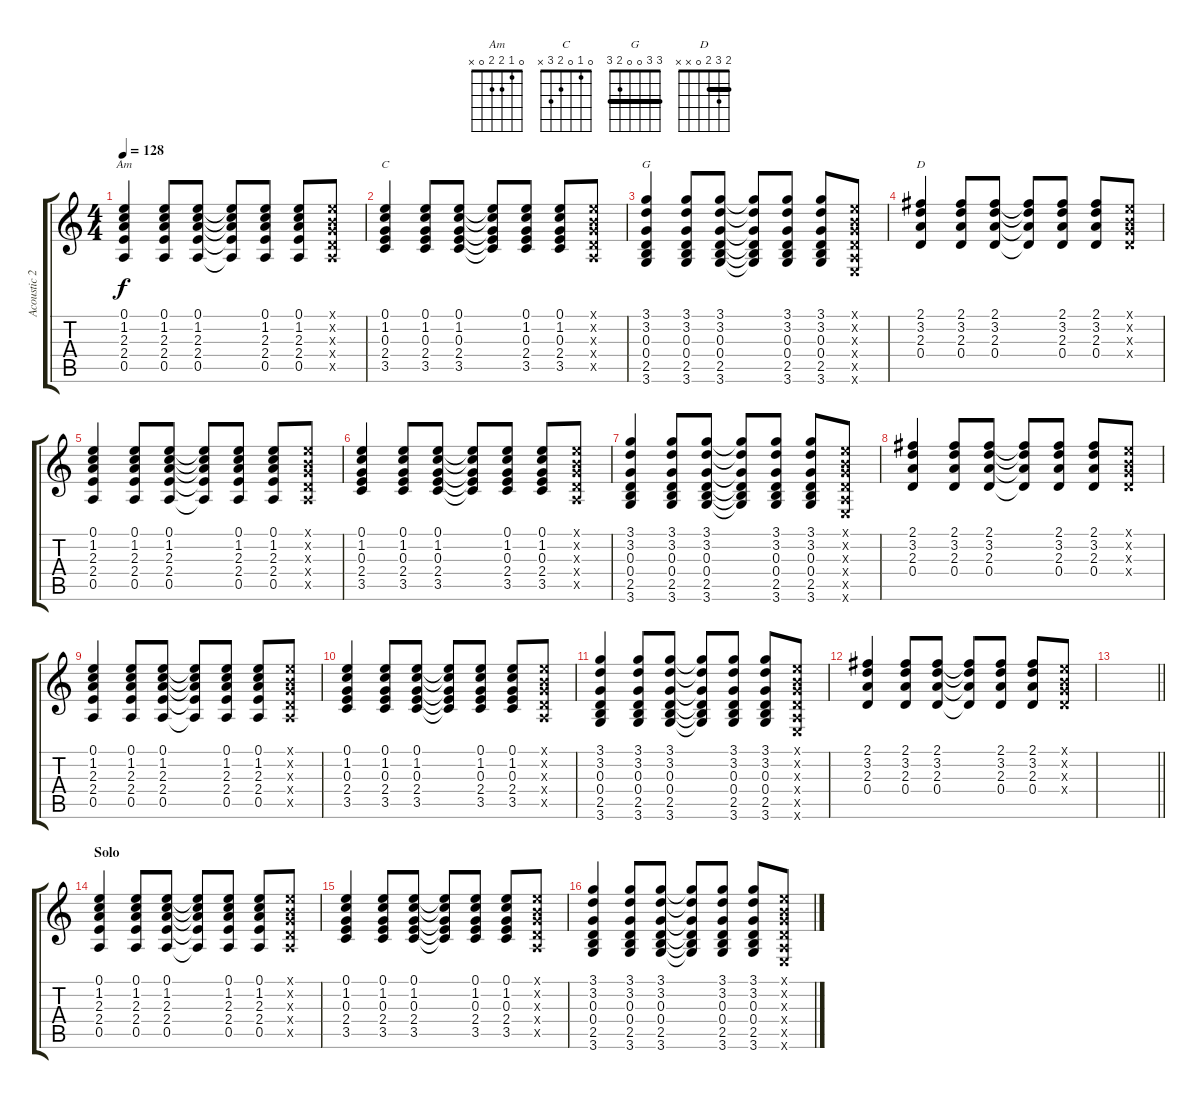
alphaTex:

\track ("Acoustic 2" "Acoustic 2") {instrument acousticguitarsteel}
\staff {score tabs}
\tuning (E4 B3 G3 D3 A2 E2) {hide}
\chord ("Am" 0 1 2 2 0 x)
\chord ("C" 0 1 0 2 3 x)
\chord ("G" 3 3 0 0 2 3) {barre 3}
\chord ("D" 2 3 2 0 x x) {barre 2}
\ts (4 4)
\tempo 128
\clef g2
\ks c
(0.1 1.2 2.3 2.4 0.5).4{ch "Am" dy f} (0.1 1.2 2.3 2.4 0.5).8 (0.1 1.2 2.3 2.4 0.5).8 (0.1{t} 1.2{t} 2.3{t} 2.4{t} 0.5{t}).8 (0.1 1.2 2.3 2.4 0.5).8 (0.1 1.2 2.3 2.4 0.5).8 (0.1{x} 0.2{x} 0.3{x} 0.4{x} 0.5{x}).8 |
(0.1 1.2 0.3 2.4 3.5).4{ch "C"} (0.1 1.2 0.3 2.4 3.5).8 (0.1 1.2 0.3 2.4 3.5).8 (0.1{t} 1.2{t} 0.3{t} 2.4{t} 3.5{t}).8 (0.1 1.2 0.3 2.4 3.5).8 (0.1 1.2 0.3 2.4 3.5).8 (0.1{x} 0.2{x} 0.3{x} 0.4{x} 0.5{x}).8 |
(3.1 3.2 0.3 0.4 2.5 3.6).4{ch "G"} (3.1 3.2 0.3 0.4 2.5 3.6).8 (3.1 3.2 0.3 0.4 2.5 3.6).8 (3.1{t} 3.2{t} 0.3{t} 0.4{t} 2.5{t} 3.6{t}).8 (3.1 3.2 0.3 0.4 2.5 3.6).8 (3.1 3.2 0.3 0.4 2.5 3.6).8 (0.1{x} 0.2{x} 0.3{x} 0.4{x} 0.5{x} 0.6{x}).8 |
(2.1 3.2 2.3 0.4).4{ch "D"} (2.1 3.2 2.3 0.4).8 (2.1 3.2 2.3 0.4).8 (2.1{t} 3.2{t} 2.3{t} 0.4{t}).8 (2.1 3.2 2.3 0.4).8 (2.1 3.2 2.3 0.4).8 (0.1{x} 0.2{x} 0.3{x} 0.4{x}).8 |
(0.1 1.2 2.3 2.4 0.5).4 (0.1 1.2 2.3 2.4 0.5).8 (0.1 1.2 2.3 2.4 0.5).8 (0.1{t} 1.2{t} 2.3{t} 2.4{t} 0.5{t}).8 (0.1 1.2 2.3 2.4 0.5).8 (0.1 1.2 2.3 2.4 0.5).8 (0.1{x} 0.2{x} 0.3{x} 0.4{x} 0.5{x}).8 |
(0.1 1.2 0.3 2.4 3.5).4 (0.1 1.2 0.3 2.4 3.5).8 (0.1 1.2 0.3 2.4 3.5).8 (0.1{t} 1.2{t} 0.3{t} 2.4{t} 3.5{t}).8 (0.1 1.2 0.3 2.4 3.5).8 (0.1 1.2 0.3 2.4 3.5).8 (0.1{x} 0.2{x} 0.3{x} 0.4{x} 0.5{x}).8 |
(3.1 3.2 0.3 0.4 2.5 3.6).4 (3.1 3.2 0.3 0.4 2.5 3.6).8 (3.1 3.2 0.3 0.4 2.5 3.6).8 (3.1{t} 3.2{t} 0.3{t} 0.4{t} 2.5{t} 3.6{t}).8 (3.1 3.2 0.3 0.4 2.5 3.6).8 (3.1 3.2 0.3 0.4 2.5 3.6).8 (0.1{x} 0.2{x} 0.3{x} 0.4{x} 0.5{x} 0.6{x}).8 |
(2.1 3.2 2.3 0.4).4 (2.1 3.2 2.3 0.4).8 (2.1 3.2 2.3 0.4).8 (2.1{t} 3.2{t} 2.3{t} 0.4{t}).8 (2.1 3.2 2.3 0.4).8 (2.1 3.2 2.3 0.4).8 (0.1{x} 0.2{x} 0.3{x} 0.4{x}).8 |
(0.1 1.2 2.3 2.4 0.5).4 (0.1 1.2 2.3 2.4 0.5).8 (0.1 1.2 2.3 2.4 0.5).8 (0.1{t} 1.2{t} 2.3{t} 2.4{t} 0.5{t}).8 (0.1 1.2 2.3 2.4 0.5).8 (0.1 1.2 2.3 2.4 0.5).8 (0.1{x} 0.2{x} 0.3{x} 0.4{x} 0.5{x}).8 |
(0.1 1.2 0.3 2.4 3.5).4 (0.1 1.2 0.3 2.4 3.5).8 (0.1 1.2 0.3 2.4 3.5).8 (0.1{t} 1.2{t} 0.3{t} 2.4{t} 3.5{t}).8 (0.1 1.2 0.3 2.4 3.5).8 (0.1 1.2 0.3 2.4 3.5).8 (0.1{x} 0.2{x} 0.3{x} 0.4{x} 0.5{x}).8 |
(3.1 3.2 0.3 0.4 2.5 3.6).4 (3.1 3.2 0.3 0.4 2.5 3.6).8 (3.1 3.2 0.3 0.4 2.5 3.6).8 (3.1{t} 3.2{t} 0.3{t} 0.4{t} 2.5{t} 3.6{t}).8 (3.1 3.2 0.3 0.4 2.5 3.6).8 (3.1 3.2 0.3 0.4 2.5 3.6).8 (0.1{x} 0.2{x} 0.3{x} 0.4{x} 0.5{x} 0.6{x}).8 |
(2.1 3.2 2.3 0.4).4 (2.1 3.2 2.3 0.4).8 (2.1 3.2 2.3 0.4).8 (2.1{t} 3.2{t} 2.3{t} 0.4{t}).8 (2.1 3.2 2.3 0.4).8 (2.1 3.2 2.3 0.4).8 (0.1{x} 0.2{x} 0.3{x} 0.4{x}).8 |
\barLineRight lightlight
|
\section ("" "Solo")
(0.1 1.2 2.3 2.4 0.5).4 (0.1 1.2 2.3 2.4 0.5).8 (0.1 1.2 2.3 2.4 0.5).8 (0.1{t} 1.2{t} 2.3{t} 2.4{t} 0.5{t}).8 (0.1 1.2 2.3 2.4 0.5).8 (0.1 1.2 2.3 2.4 0.5).8 (0.1{x} 0.2{x} 0.3{x} 0.4{x} 0.5{x}).8 |
(0.1 1.2 0.3 2.4 3.5).4 (0.1 1.2 0.3 2.4 3.5).8 (0.1 1.2 0.3 2.4 3.5).8 (0.1{t} 1.2{t} 0.3{t} 2.4{t} 3.5{t}).8 (0.1 1.2 0.3 2.4 3.5).8 (0.1 1.2 0.3 2.4 3.5).8 (0.1{x} 0.2{x} 0.3{x} 0.4{x} 0.5{x}).8 |
(3.1 3.2 0.3 0.4 2.5 3.6).4 (3.1 3.2 0.3 0.4 2.5 3.6).8 (3.1 3.2 0.3 0.4 2.5 3.6).8 (3.1{t} 3.2{t} 0.3{t} 0.4{t} 2.5{t} 3.6{t}).8 (3.1 3.2 0.3 0.4 2.5 3.6).8 (3.1 3.2 0.3 0.4 2.5 3.6).8 (0.1{x} 0.2{x} 0.3{x} 0.4{x} 0.5{x} 0.6{x}).8
